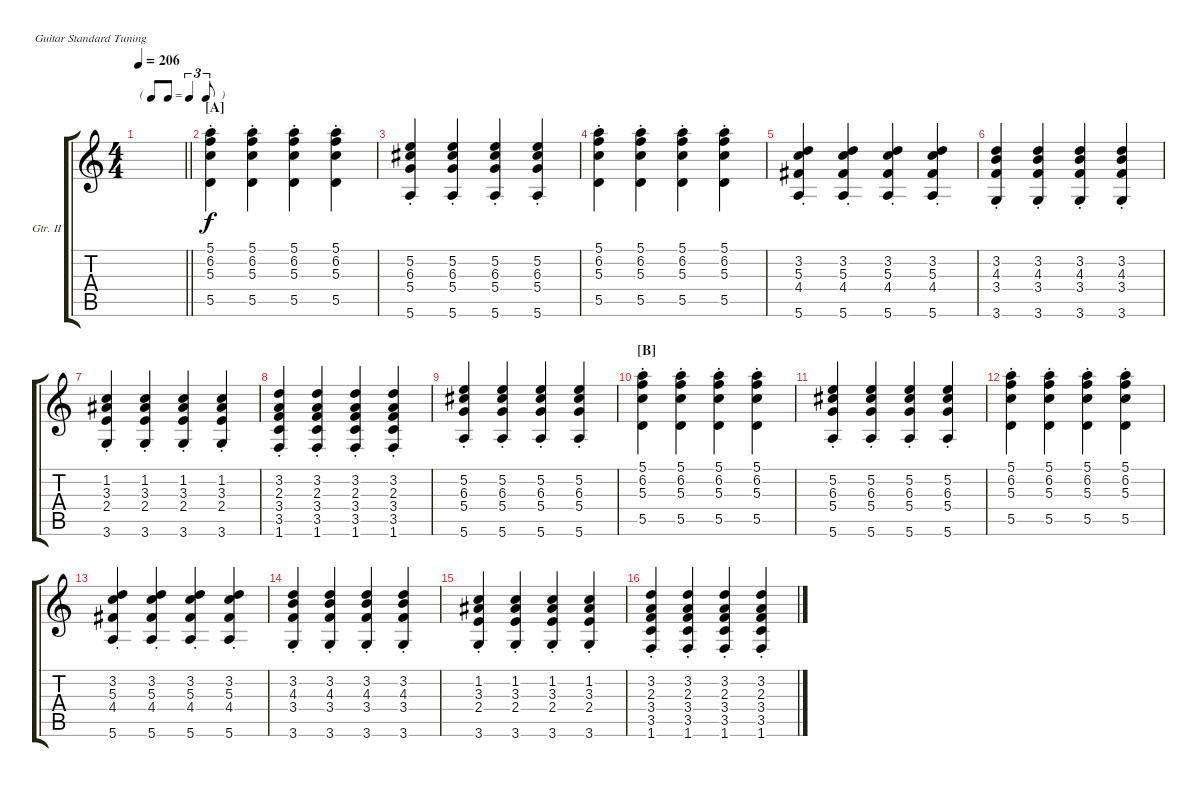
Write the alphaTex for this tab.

\defaultSystemsLayout 4
\bracketExtendMode groupsimilarinstruments
\firstSystemTrackNameOrientation horizontal
\otherSystemsTrackNameOrientation horizontal
\track ("Guitar II" "Gtr. II") {instrument acousticguitarsteel}
\staff {score tabs}
\tuning (E4 B3 G3 D3 A2 E2)
\ts (4 4)
\tf triplet8th
\ac
\tempo 206
\clef g2
\scale
0.409524
\barLineRight lightlight
\ks c
|
\section ("A" "")
(5.5{st} 5.3{st} 6.2{st} 5.1{st}).4 (5.5{st} 5.3{st} 6.2{st} 5.1{st}).4 (5.5{st} 5.3{st} 6.2{st} 5.1{st}).4 (5.5{st} 5.3{st} 6.2{st} 5.1{st}).4 |
(5.6{st} 5.4{st} 6.3{st} 5.2{st}).4 (5.6{st} 5.4{st} 6.3{st} 5.2{st}).4 (5.6{st} 5.4{st} 6.3{st} 5.2{st}).4 (5.6{st} 5.4{st} 6.3{st} 5.2{st}).4 |
(5.5{st} 5.3{st} 6.2{st} 5.1{st}).4 (5.5{st} 5.3{st} 6.2{st} 5.1{st}).4 (5.5{st} 5.3{st} 6.2{st} 5.1{st}).4 (5.5{st} 5.3{st} 6.2{st} 5.1{st}).4 |
(3.2{st} 5.3{st} 4.4{st} 5.6{st}).4 (3.2{st} 5.3{st} 4.4{st} 5.6{st}).4 (3.2{st} 5.3{st} 4.4{st} 5.6{st}).4 (3.2{st} 5.3{st} 4.4{st} 5.6{st}).4 |
(3.2{st} 4.3{st} 3.4{st} 3.6{st}).4 (3.2{st} 4.3{st} 3.4{st} 3.6{st}).4 (3.2{st} 4.3{st} 3.4{st} 3.6{st}).4 (3.2{st} 4.3{st} 3.4{st} 3.6{st}).4 |
(1.2{st} 3.3{st} 2.4{st} 3.6{st}).4 (1.2{st} 3.3{st} 2.4{st} 3.6{st}).4 (1.2{st} 3.3{st} 2.4{st} 3.6{st}).4 (1.2{st} 3.3{st} 2.4{st} 3.6{st}).4 |
(1.6{st} 3.5{st} 3.4{st} 2.3{st} 3.2{st}).4 (1.6{st} 3.5{st} 3.4{st} 2.3{st} 3.2{st}).4 (1.6{st} 3.5{st} 3.4{st} 2.3{st} 3.2{st}).4 (1.6{st} 3.5{st} 3.4{st} 2.3{st} 3.2{st}).4 |
(5.6{st} 5.4{st} 6.3{st} 5.2{st}).4 (5.6{st} 5.4{st} 6.3{st} 5.2{st}).4 (5.6{st} 5.4{st} 6.3{st} 5.2{st}).4 (5.6{st} 5.4{st} 6.3{st} 5.2{st}).4 |
\section ("B" "")
(5.5{st} 5.3{st} 6.2{st} 5.1{st}).4 (5.5{st} 5.3{st} 6.2{st} 5.1{st}).4 (5.5{st} 5.3{st} 6.2{st} 5.1{st}).4 (5.5{st} 5.3{st} 6.2{st} 5.1{st}).4 |
(5.6{st} 5.4{st} 6.3{st} 5.2{st}).4 (5.6{st} 5.4{st} 6.3{st} 5.2{st}).4 (5.6{st} 5.4{st} 6.3{st} 5.2{st}).4 (5.6{st} 5.4{st} 6.3{st} 5.2{st}).4 |
(5.5{st} 5.3{st} 6.2{st} 5.1{st}).4 (5.5{st} 5.3{st} 6.2{st} 5.1{st}).4 (5.5{st} 5.3{st} 6.2{st} 5.1{st}).4 (5.5{st} 5.3{st} 6.2{st} 5.1{st}).4 |
(3.2{st} 5.3{st} 4.4{st} 5.6{st}).4 (3.2{st} 5.3{st} 4.4{st} 5.6{st}).4 (3.2{st} 5.3{st} 4.4{st} 5.6{st}).4 (3.2{st} 5.3{st} 4.4{st} 5.6{st}).4 |
(3.2{st} 4.3{st} 3.4{st} 3.6{st}).4 (3.2{st} 4.3{st} 3.4{st} 3.6{st}).4 (3.2{st} 4.3{st} 3.4{st} 3.6{st}).4 (3.2{st} 4.3{st} 3.4{st} 3.6{st}).4 |
(1.2{st} 3.3{st} 2.4{st} 3.6{st}).4 (1.2{st} 3.3{st} 2.4{st} 3.6{st}).4 (1.2{st} 3.3{st} 2.4{st} 3.6{st}).4 (1.2{st} 3.3{st} 2.4{st} 3.6{st}).4 |
(1.6{st} 3.5{st} 3.4{st} 2.3{st} 3.2{st}).4 (1.6{st} 3.5{st} 3.4{st} 2.3{st} 3.2{st}).4 (1.6{st} 3.5{st} 3.4{st} 2.3{st} 3.2{st}).4 (1.6{st} 3.5{st} 3.4{st} 2.3{st} 3.2{st}).4
